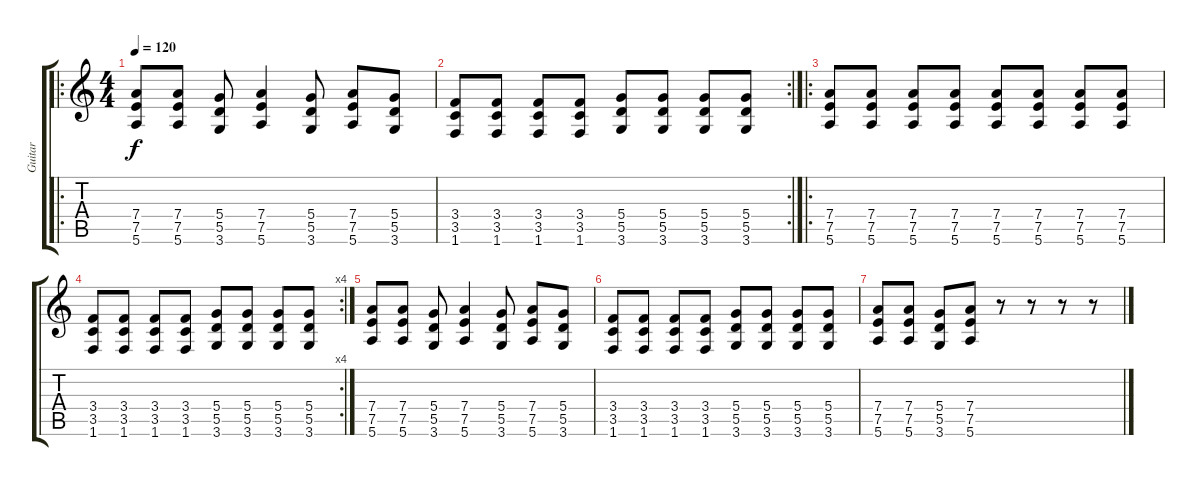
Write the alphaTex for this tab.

\track ("Guitar" "Guitar") {instrument overdrivenguitar}
\staff {score tabs}
\tuning (E4 B3 G3 D3 A2 E2) {hide}
\ro
\ts (4 4)
\tempo 120
\clef g2
\ks c
(7.4 7.5 5.6).8{dy f} (7.4 7.5 5.6).8 (5.4 5.5 3.6).8 (7.4 7.5 5.6).4 (5.4 5.5 3.6).8 (7.4 7.5 5.6).8 (5.4 5.5 3.6).8 |
\rc 2
(3.4 3.5 1.6).8 (3.4 3.5 1.6).8 (3.4 3.5 1.6).8 (3.4 3.5 1.6).8 (5.4 5.5 3.6).8 (5.4 5.5 3.6).8 (5.4 5.5 3.6).8 (5.4 5.5 3.6).8 |
\ro
(7.4 7.5 5.6).8 (7.4 7.5 5.6).8 (7.4 7.5 5.6).8 (7.4 7.5 5.6).8 (7.4 7.5 5.6).8 (7.4 7.5 5.6).8 (7.4 7.5 5.6).8 (7.4 7.5 5.6).8 |
\rc 4
(3.4 3.5 1.6).8 (3.4 3.5 1.6).8 (3.4 3.5 1.6).8 (3.4 3.5 1.6).8 (5.4 5.5 3.6).8 (5.4 5.5 3.6).8 (5.4 5.5 3.6).8 (5.4 5.5 3.6).8 |
(7.4 7.5 5.6).8 (7.4 7.5 5.6).8 (5.4 5.5 3.6).8 (7.4 7.5 5.6).4 (5.4 5.5 3.6).8 (7.4 7.5 5.6).8 (5.4 5.5 3.6).8 |
(3.4 3.5 1.6).8 (3.4 3.5 1.6).8 (3.4 3.5 1.6).8 (3.4 3.5 1.6).8 (5.4 5.5 3.6).8 (5.4 5.5 3.6).8 (5.4 5.5 3.6).8 (5.4 5.5 3.6).8 |
(7.4 7.5 5.6).8 (7.4 7.5 5.6).8 (5.4 5.5 3.6).8 (7.4 7.5 5.6).8 r.8 r.8 r.8 r.8
